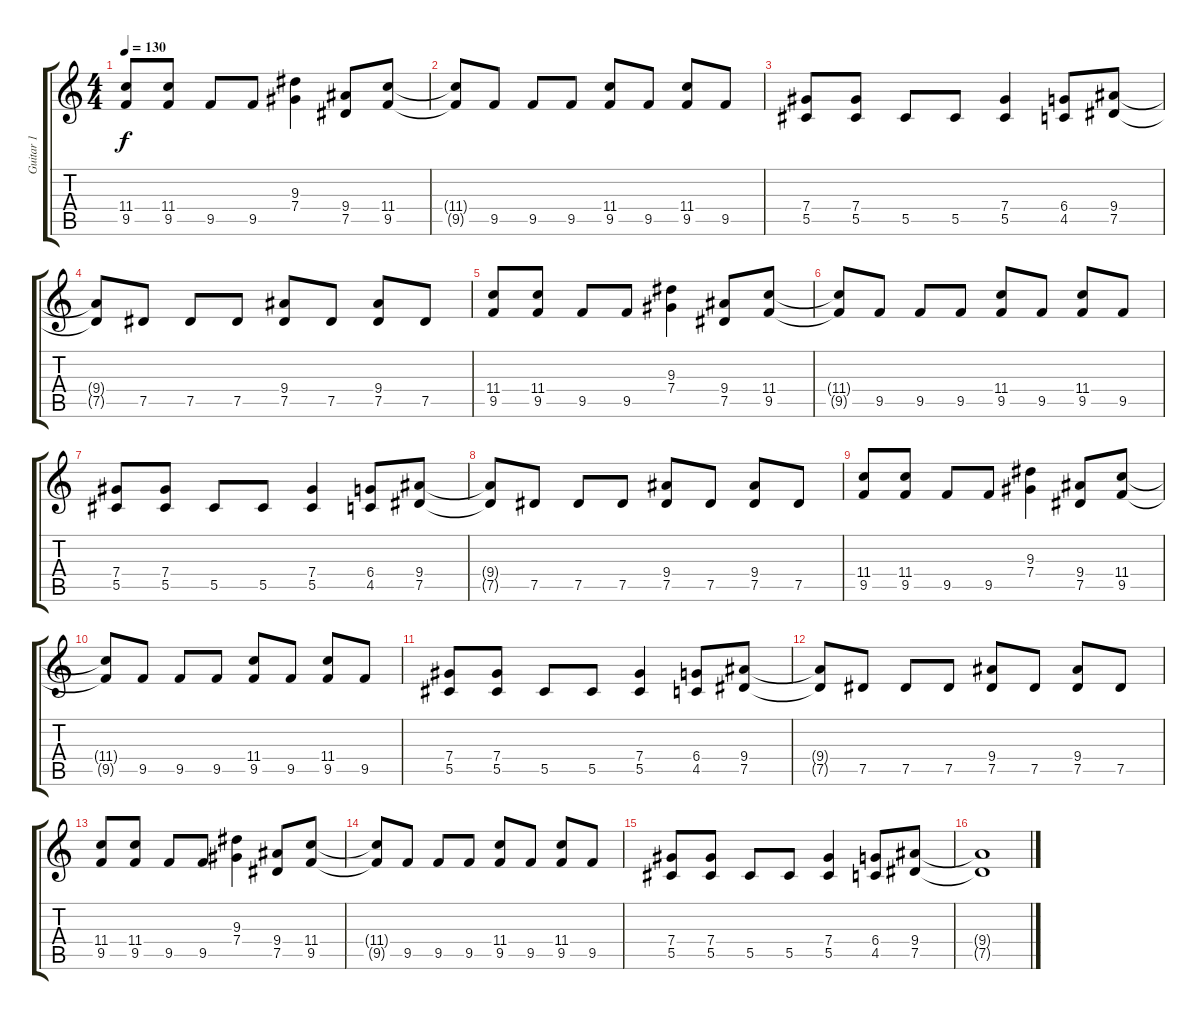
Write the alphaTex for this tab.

\track ("Guitar 1" "Guitar 1") {instrument distortionguitar}
\staff {score tabs}
\tuning (Eb4 Bb3 Gb3 Db3 Ab2 Eb2) {hide}
\ts (4 4)
\tempo 130
\clef g2
\ks c
(11.4 9.5).8{dy f} (11.4 9.5).8 9.5.8 9.5.8 (9.3 7.4).4 (9.4 7.5).8 (11.4 9.5).8 |
(11.4{t} 9.5{t}).8 9.5.8 9.5.8 9.5.8 (11.4 9.5).8 9.5.8 (11.4 9.5).8 9.5.8 |
(7.4 5.5).8 (7.4 5.5).8 5.5.8 5.5.8 (7.4 5.5).4 (6.4 4.5).8 (9.4 7.5).8 |
(9.4{t} 7.5{t}).8 7.5.8 7.5.8 7.5.8 (9.4 7.5).8 7.5.8 (9.4 7.5).8 7.5.8 |
(11.4 9.5).8 (11.4 9.5).8 9.5.8 9.5.8 (9.3 7.4).4 (9.4 7.5).8 (11.4 9.5).8 |
(11.4{t} 9.5{t}).8 9.5.8 9.5.8 9.5.8 (11.4 9.5).8 9.5.8 (11.4 9.5).8 9.5.8 |
(7.4 5.5).8 (7.4 5.5).8 5.5.8 5.5.8 (7.4 5.5).4 (6.4 4.5).8 (9.4 7.5).8 |
(9.4{t} 7.5{t}).8 7.5.8 7.5.8 7.5.8 (9.4 7.5).8 7.5.8 (9.4 7.5).8 7.5.8 |
(11.4 9.5).8 (11.4 9.5).8 9.5.8 9.5.8 (9.3 7.4).4 (9.4 7.5).8 (11.4 9.5).8 |
(11.4{t} 9.5{t}).8 9.5.8 9.5.8 9.5.8 (11.4 9.5).8 9.5.8 (11.4 9.5).8 9.5.8 |
(7.4 5.5).8 (7.4 5.5).8 5.5.8 5.5.8 (7.4 5.5).4 (6.4 4.5).8 (9.4 7.5).8 |
(9.4{t} 7.5{t}).8 7.5.8 7.5.8 7.5.8 (9.4 7.5).8 7.5.8 (9.4 7.5).8 7.5.8 |
(11.4 9.5).8 (11.4 9.5).8 9.5.8 9.5.8 (9.3 7.4).4 (9.4 7.5).8 (11.4 9.5).8 |
(11.4{t} 9.5{t}).8 9.5.8 9.5.8 9.5.8 (11.4 9.5).8 9.5.8 (11.4 9.5).8 9.5.8 |
(7.4 5.5).8 (7.4 5.5).8 5.5.8 5.5.8 (7.4 5.5).4 (6.4 4.5).8 (9.4 7.5).8 |
(9.4{t} 7.5{t}).1
